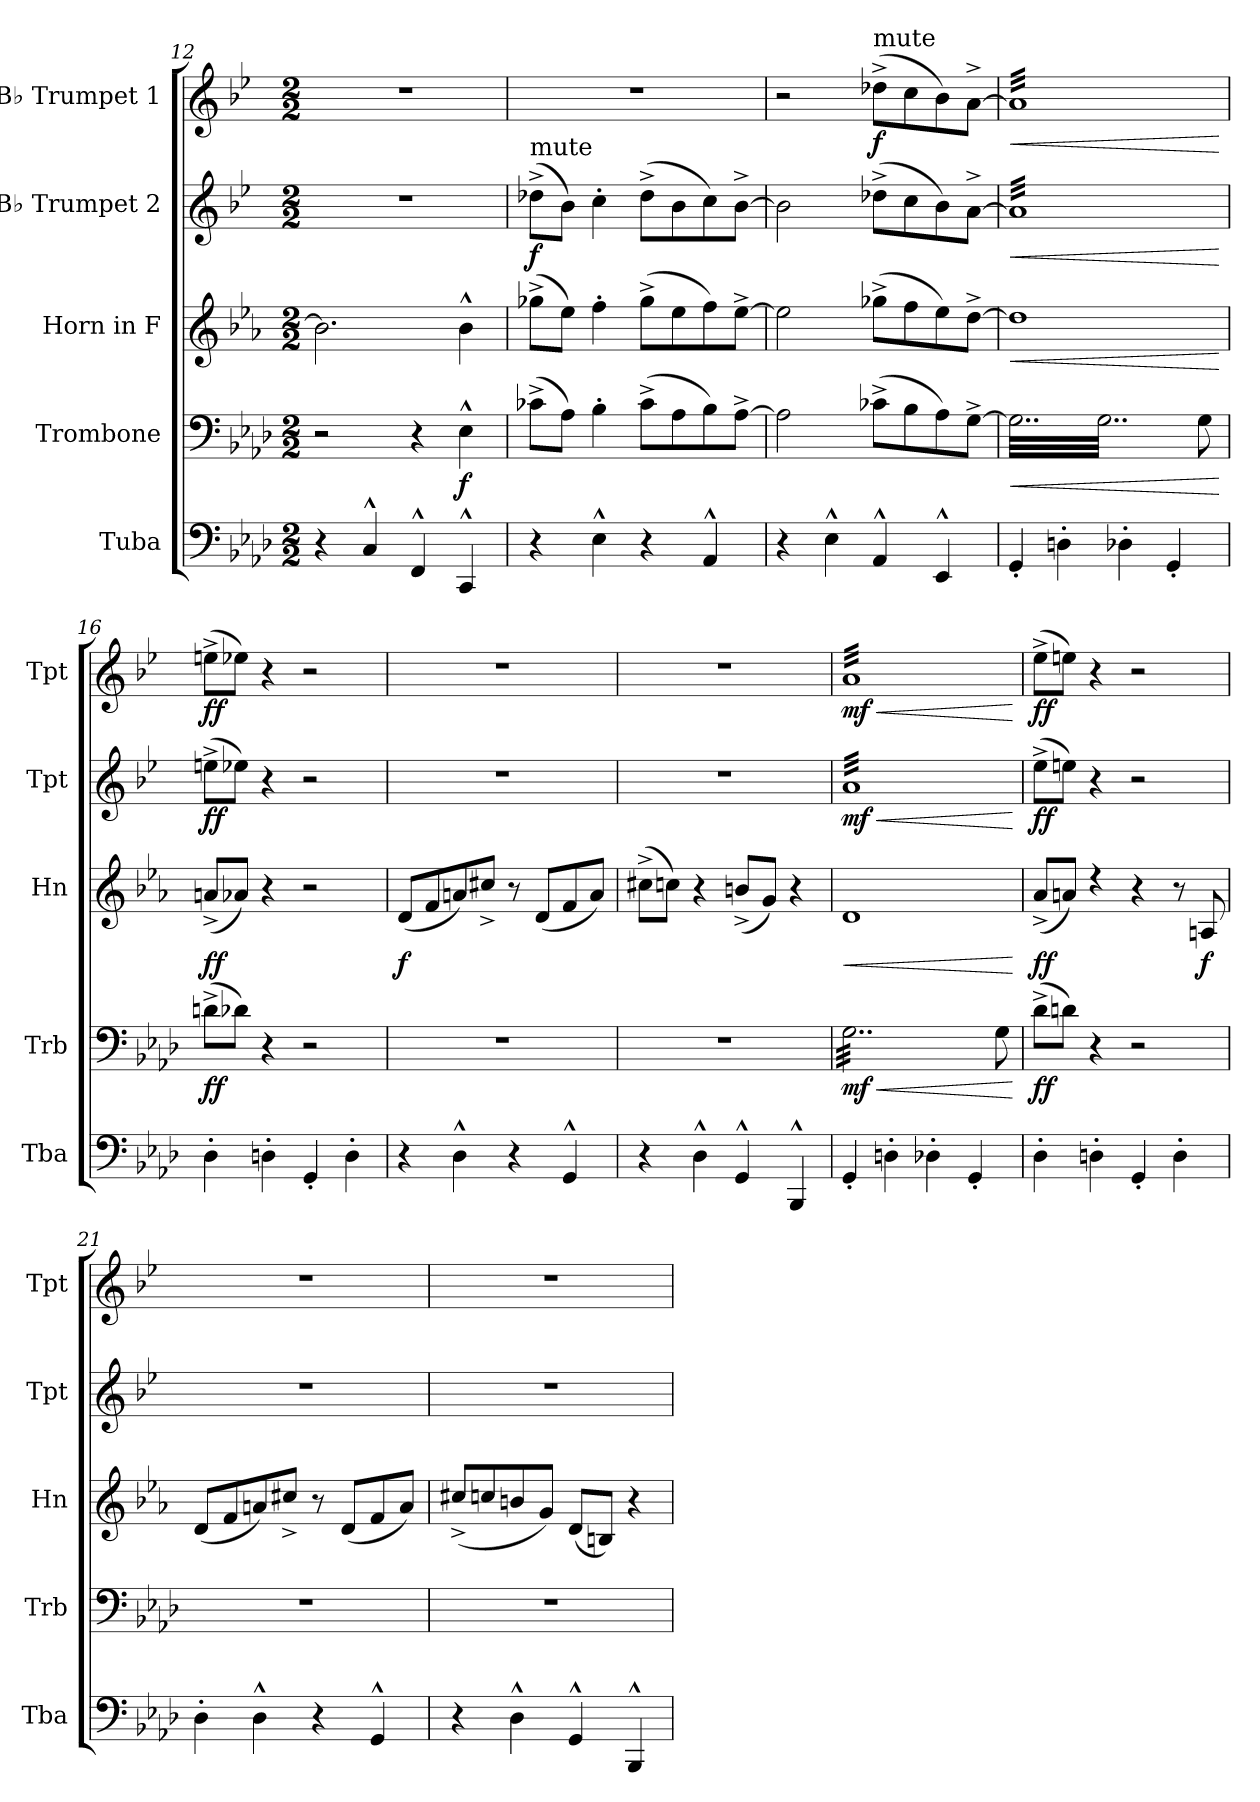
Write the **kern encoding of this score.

**kern	**kern	**dynam	**kern	**dynam	**kern	**dynam	**kern	**dynam
*part5	*part4	*part4	*part3	*part3	*part2	*part2	*part1	*part1
*staff5	*staff4	*staff4	*staff3	*staff3	*staff2	*staff2	*staff1	*staff1
*I"Tuba	*I"Trombone	*	*I"Horn in F	*	*I"B♭ Trumpet 2	*	*I"B♭ Trumpet 1	*
*I'Tba	*I'Trb	*	*I'Hn	*	*I'Tpt	*	*I'Tpt	*
*clefF4	*clefF4	*	*clefG2	*	*clefG2	*	*clefG2	*
*	*	*	*ITrd4c7	*	*ITrd1c2	*	*ITrd1c2	*
*k[b-e-a-d-]	*k[b-e-a-d-]	*	*k[b-e-a-d-]	*	*k[b-e-a-d-]	*	*k[b-e-a-d-]	*
*M2/2	*M2/2	*	*M2/2	*	*M2/2	*	*M2/2	*
=12	=12	=12	=12	=12	=12	=12	=12	=12
4r	2r	.	2.e-\]	.	1r	.	1r	.
4C^^/	.	.	.	.	.	.	.	.
4FF^^/	4r	.	.	.	.	.	.	.
!	!	!LO:DY:b	!	!	!	!	!	!
4CC^^/	4E-^^\	f	4e-^^\	.	.	.	.	.
=13	=13	=13	=13	=13	=13	=13	=13	=13
!	!	!	!	!	!LO:TX:a:t=mute	!	!	!
!	!	!	!	!	!	!LO:DY:b	!	!
4r	(>8c-X^\L	.	(>8cc-X^\L	.	(>8cc-X^\L	f	1r	.
.	8A-\J)	.	8a-\J)	.	8a-\J)	.	.	.
4E-^^\	4B-'\	.	4b-'\	.	4b-'\	.	.	.
4r	(>8c-^\L	.	(>8cc-^\L	.	(>8cc-^\L	.	.	.
.	8A-\	.	8a-\	.	8a-\	.	.	.
4AA-^^/	8B-\)	.	8b-\)	.	8b-\)	.	.	.
.	[8A-^\J	.	[8a-^\J	.	[8a-^\J	.	.	.
=14	=14	=14	=14	=14	=14	=14	=14	=14
4r	2A-\]	.	2a-\]	.	2a-\]	.	2r	.
4E-^^\	.	.	.	.	.	.	.	.
!	!	!	!	!	!	!	!LO:TX:a:t=mute	!
!	!	!	!	!	!	!	!	!LO:DY:b
4AA-^^/	(>8c-X^\L	.	(>8cc-X^\L	.	(>8cc-X^\L	.	(>8cc-X^\L	f
.	8B-\	.	8b-\	.	8b-\	.	8b-\	.
4EE-^^/	8A-\)	.	8a-\)	.	8a-\)	.	8a-\)	.
.	[8G^\J	.	[8g^\J	.	[8g^\J	.	[8g^\J	.
=15	=15	=15	=15	=15	=15	=15	=15	=15
!	!	!LO:HP:b	!	!LO:HP:b	!	!LO:HP:b	!	!LO:HP:b
*	*tremolo	*	*	*	*	*	*	*
*	*	*	*	*	*tremolo	*	*	*
*	*	*	*	*	*	*	*tremolo	*
4GG'/	32G\]LLL	<	1g]	<	32g]LLL	<	32g]LLL	<
.	32G\	.	.	.	32g	.	32g	.
.	32G\	.	.	.	32g	.	32g	.
.	32G\	.	.	.	32g	.	32g	.
.	32G\	.	.	.	32g	.	32g	.
.	32G\	.	.	.	32g	.	32g	.
.	32G\	.	.	.	32g	.	32g	.
.	32G\	.	.	.	32g	.	32g	.
4Dn'\	32G\	.	.	.	32g	.	32g	.
.	32G\	.	.	.	32g	.	32g	.
.	32G\	.	.	.	32g	.	32g	.
.	32G\	.	.	.	32g	.	32g	.
.	32G\	.	.	.	32g	.	32g	.
.	32G\	.	.	.	32g	.	32g	.
.	32G\	.	.	.	32g	.	32g	.
.	32G\	.	.	.	32g	.	32g	.
4D-X'\	32G\	.	.	.	32g	.	32g	.
.	32G\	.	.	.	32g	.	32g	.
.	32G\	.	.	.	32g	.	32g	.
.	32G\	.	.	.	32g	.	32g	.
.	32G\	.	.	.	32g	.	32g	.
.	32G\	.	.	.	32g	.	32g	.
.	32G\	.	.	.	32g	.	32g	.
.	32G\	.	.	.	32g	.	32g	.
4GG'/	32G\	.	.	.	32g	.	32g	.
.	32G\	.	.	.	32g	.	32g	.
.	32G\	.	.	.	32g	.	32g	.
.	32G\JJJ	.	.	.	32g	.	32g	.
*	*Xtremolo	*	*	*	*	*	*	*
.	8G\	.	.	.	32g	.	32g	.
.	.	.	.	.	32g	.	32g	.
.	.	.	.	.	32g	.	32g	.
.	.	.	.	.	32gJJJ	.	32gJJJ	.
*	*	*	*	*	*	*	*Xtremolo	*
*	*	*	*	*	*Xtremolo	*	*	*
.	.	[	.	[	.	[	.	[
=16	=16	=16	=16	=16	=16	=16	=16	=16
!	!	!LO:DY:b	!	!LO:DY:b	!	!LO:DY:b	!	!LO:DY:b
4D-'\	(>8dn^\L	ff	(<8dn^/L	ff	(>8ddn^\L	ff	(>8ddn^\L	ff
.	8d-X\J)	.	8d-X/J)	.	8dd-X\J)	.	8dd-X\J)	.
4Dn'\	4r	.	4r	.	4r	.	4r	.
4GG'/	2r	.	2r	.	2r	.	2r	.
4D'\	.	.	.	.	.	.	.	.
!!LO:LB:g=z
=17	=17	=17	=17	=17	=17	=17	=17	=17
!	!	!	!	!LO:DY:b	!	!	!	!
4r	1r	.	(<8G/L	f	1r	.	1r	.
.	.	.	8B-/	.	.	.	.	.
4D-^^\	.	.	8dn/)	.	.	.	.	.
.	.	.	8f#X^/J	.	.	.	.	.
4r	.	.	8r	.	.	.	.	.
.	.	.	(<8G/L	.	.	.	.	.
4GG^^/	.	.	8B-/	.	.	.	.	.
.	.	.	8d/J)	.	.	.	.	.
=18	=18	=18	=18	=18	=18	=18	=18	=18
4r	1r	.	(>8f#X^\L	.	1r	.	1r	.
.	.	.	8fn\J)	.	.	.	.	.
4D-^^\	.	.	4r	.	.	.	.	.
4GG^^/	.	.	(<8en^/L	.	.	.	.	.
.	.	.	8c/J)	.	.	.	.	.
4BBB-^^/	.	.	4r	.	.	.	.	.
=19	=19	=19	=19	=19	=19	=19	=19	=19
!	!	!LO:HP:b	!	!LO:HP:b	!	!LO:HP:b	!	!LO:HP:b
!	!	!LO:DY:n=1:b	!	!	!	!LO:DY:n=1:b	!	!LO:DY:n=1:b
*	*tremolo	*	*	*	*	*	*	*
*	*	*	*	*	*tremolo	*	*	*
*	*	*	*	*	*	*	*tremolo	*
4GG'/	32G\LLL	< mf	1G	<	32gLLL	< mf	32gLLL	< mf
.	32G\	.	.	.	32g	.	32g	.
.	32G\	.	.	.	32g	.	32g	.
.	32G\	.	.	.	32g	.	32g	.
.	32G\	.	.	.	32g	.	32g	.
.	32G\	.	.	.	32g	.	32g	.
.	32G\	.	.	.	32g	.	32g	.
.	32G\	.	.	.	32g	.	32g	.
4Dn'\	32G\	.	.	.	32g	.	32g	.
.	32G\	.	.	.	32g	.	32g	.
.	32G\	.	.	.	32g	.	32g	.
.	32G\	.	.	.	32g	.	32g	.
.	32G\	.	.	.	32g	.	32g	.
.	32G\	.	.	.	32g	.	32g	.
.	32G\	.	.	.	32g	.	32g	.
.	32G\	.	.	.	32g	.	32g	.
4D-X'\	32G\	.	.	.	32g	.	32g	.
.	32G\	.	.	.	32g	.	32g	.
.	32G\	.	.	.	32g	.	32g	.
.	32G\	.	.	.	32g	.	32g	.
.	32G\	.	.	.	32g	.	32g	.
.	32G\	.	.	.	32g	.	32g	.
.	32G\	.	.	.	32g	.	32g	.
.	32G\	.	.	.	32g	.	32g	.
4GG'/	32G\	.	.	.	32g	.	32g	.
.	32G\	.	.	.	32g	.	32g	.
.	32G\	.	.	.	32g	.	32g	.
.	32G\JJJ	.	.	.	32g	.	32g	.
*	*Xtremolo	*	*	*	*	*	*	*
.	8G\	.	.	.	32g	.	32g	.
.	.	.	.	.	32g	.	32g	.
.	.	.	.	.	32g	.	32g	.
.	.	.	.	.	32gJJJ	.	32gJJJ	.
*	*	*	*	*	*	*	*Xtremolo	*
*	*	*	*	*	*Xtremolo	*	*	*
.	.	[	.	[	.	[	.	[
=20	=20	=20	=20	=20	=20	=20	=20	=20
!	!	!LO:DY:b	!	!LO:DY:b	!	!LO:DY:b	!	!LO:DY:b
4D-'\	(>8d-^\L	ff	(<8d-^/L	ff	(>8dd-^\L	ff	(>8dd-^\L	ff
.	8dn\J)	.	8dn/J)	.	8ddn\J)	.	8ddn\J)	.
4Dn'\	4r	.	4rdd	.	4r	.	4r	.
4GG'/	2r	.	4r	.	2r	.	2r	.
4D'\	.	.	8r	.	.	.	.	.
!	!	!	!	!LO:DY:b	!	!	!	!
.	.	.	8Dn/	f	.	.	.	.
=21	=21	=21	=21	=21	=21	=21	=21	=21
4D-'\	1r	.	(<8G/L	.	1r	.	1r	.
.	.	.	8B-/	.	.	.	.	.
4D-^^\	.	.	8dn/)	.	.	.	.	.
.	.	.	8f#X^/J	.	.	.	.	.
4r	.	.	8r	.	.	.	.	.
.	.	.	(<8G/L	.	.	.	.	.
4GG^^/	.	.	8B-/	.	.	.	.	.
.	.	.	8d/J)	.	.	.	.	.
!!LO:PB:g=z
=22	=22	=22	=22	=22	=22	=22	=22	=22
4r	1r	.	(<8f#X^/L	.	1r	.	1r	.
.	.	.	8fn/	.	.	.	.	.
4D-^^\	.	.	8en/	.	.	.	.	.
.	.	.	8c/J)	.	.	.	.	.
4GG^^/	.	.	(<8G/L	.	.	.	.	.
.	.	.	8En/J)	.	.	.	.	.
4BBB-^^/	.	.	4r	.	.	.	.	.
=	=	=	=	=	=	=	=	=
*-	*-	*-	*-	*-	*-	*-	*-	*-
